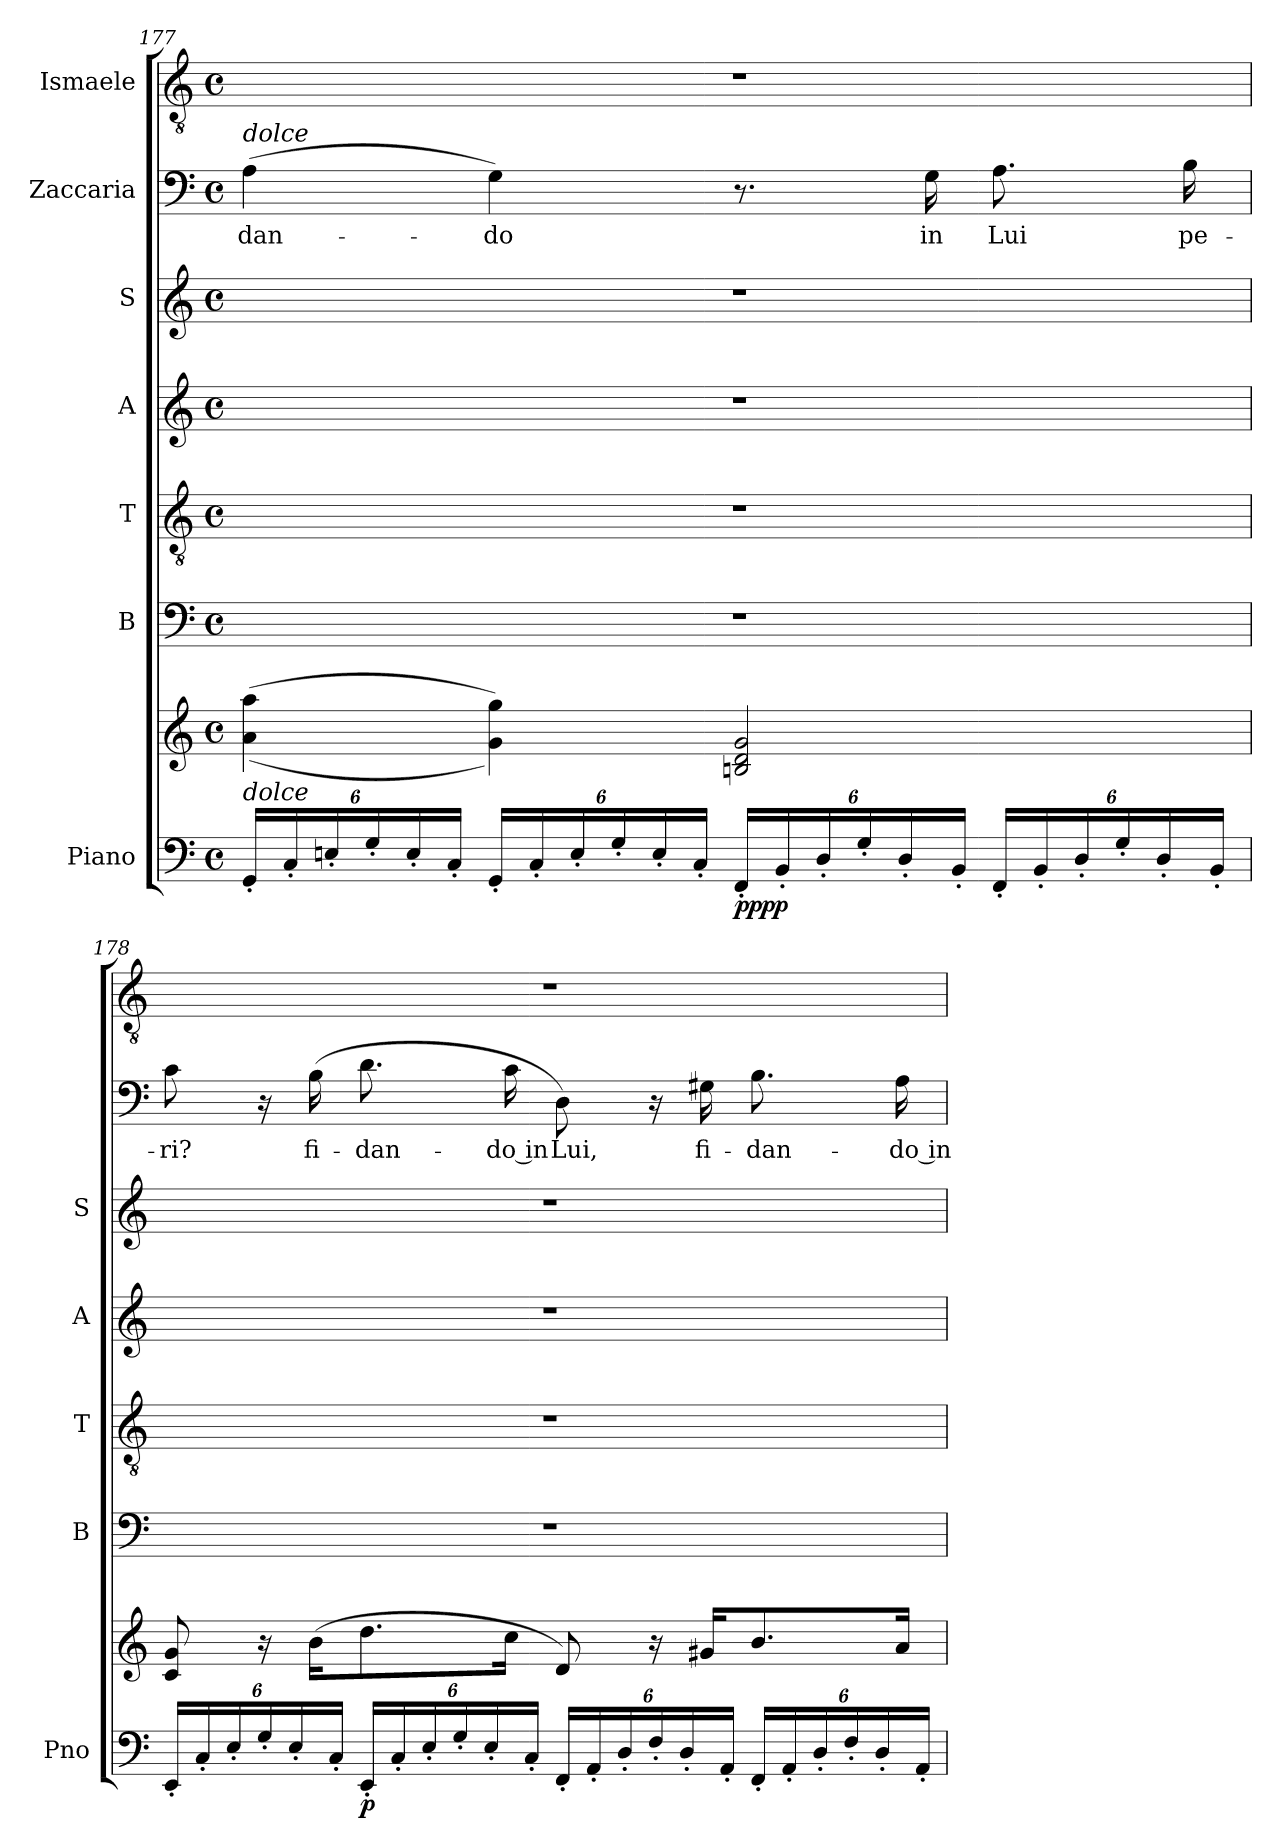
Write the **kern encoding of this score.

**kern	**kern	**dynam	**kern	**kern	**kern	**kern	**kern	**text	**kern
*part7	*part7	*part7	*part6	*part5	*part4	*part3	*part2	*part2	*part1
*staff8	*staff7	*staff7/8	*staff6	*staff5	*staff4	*staff3	*staff2	*staff2	*staff1
*I"Piano	*	*	*I"B	*I"T	*I"A	*I"S	*I"Zaccaria	*	*I"Ismaele
*I'Pno	*	*	*I'B	*I'T	*I'A	*I'S	*	*	*
*clefF4	*clefG2	*	*clefF4	*clefGv2	*clefG2	*clefG2	*clefF4	*	*clefGv2
*k[]	*k[]	*	*k[]	*k[]	*k[]	*k[]	*k[]	*	*k[]
*M4/4	*M4/4	*	*M4/4	*M4/4	*M4/4	*M4/4	*M4/4	*	*M4/4
*met(c)	*met(c)	*	*met(c)	*met(c)	*met(c)	*met(c)	*met(c)	*	*met(c)
*Xbrackettup	*	*	*	*	*	*	*	*	*
=177	=177	=177	=177	=177	=177	=177	=177	=177	=177
!	!	!	!	!	!	!	!LO:TX:a:i:t=dolce	!	!
!LO:TX:a:i:t=dolce	!	!	!	!	!	!	!	!	!
!	!	!	!	!	!	!	!	!LO:LY:b	!
24GG'/LL	((4a\ 4aa\	.	1r	1r	1r	1r	(4A\	-dan-	1r
24C'/	.	.	.	.	.	.	.	.	.
24En'/	.	.	.	.	.	.	.	.	.
24G'/	.	.	.	.	.	.	.	.	.
24E'/	.	.	.	.	.	.	.	.	.
24C'/JJ	.	.	.	.	.	.	.	.	.
!	!	!	!	!	!	!	!	!LO:LY:b	!
24GG'/LL	4g\ 4gg\))	.	.	.	.	.	4G\)	-do	.
24C'/	.	.	.	.	.	.	.	.	.
24E'/	.	.	.	.	.	.	.	.	.
24G'/	.	.	.	.	.	.	.	.	.
24E'/	.	.	.	.	.	.	.	.	.
24C'/JJ	.	.	.	.	.	.	.	.	.
!	!	!LO:DY:b=2	!	!	!	!	!	!	!
!	!	!LO:DY:n=1:b	!	!	!	!	!	!	!
24FF'/LL	2Bn/ 2d/ 2g/	pp pp	.	.	.	.	8.r	.	.
24BB'/	.	.	.	.	.	.	.	.	.
24D'/	.	.	.	.	.	.	.	.	.
24G'/	.	.	.	.	.	.	.	.	.
24D'/	.	.	.	.	.	.	.	.	.
!	!	!	!	!	!	!	!	!LO:LY:b	!
.	.	.	.	.	.	.	16G\	in	.
24BB'/JJ	.	.	.	.	.	.	.	.	.
!	!	!	!	!	!	!	!	!LO:LY:b	!
24FF'/LL	.	.	.	.	.	.	8.A\	Lui	.
24BB'/	.	.	.	.	.	.	.	.	.
24D'/	.	.	.	.	.	.	.	.	.
24G'/	.	.	.	.	.	.	.	.	.
24D'/	.	.	.	.	.	.	.	.	.
!	!	!	!	!	!	!	!	!LO:LY:b	!
.	.	.	.	.	.	.	16B\	pe-	.
24BB'/JJ	.	.	.	.	.	.	.	.	.
!!LO:LB:g=z
=178	=178	=178	=178	=178	=178	=178	=178	=178	=178
!	!	!	!	!	!	!	!	!LO:LY:b	!
24EE'/LL	8c/ 8g/	.	1r	1r	1r	1r	8c\	-ri?	1r
24C'/	.	.	.	.	.	.	.	.	.
24E'/	.	.	.	.	.	.	.	.	.
24G'/	16r	.	.	.	.	.	16r	.	.
24E'/	.	.	.	.	.	.	.	.	.
!	!	!	!	!	!	!	!	!LO:LY:b	!
.	(16b\KL	.	.	.	.	.	(16B\	fi-	.
24C'/JJ	.	.	.	.	.	.	.	.	.
!	!	!LO:DY:b=2	!	!	!	!	!	!LO:LY:b	!
24EE'/LL	8.dd\	p	.	.	.	.	8.d\	-dan-	.
24C'/	.	.	.	.	.	.	.	.	.
24E'/	.	.	.	.	.	.	.	.	.
24G'/	.	.	.	.	.	.	.	.	.
24E'/	.	.	.	.	.	.	.	.	.
!	!	!	!	!	!	!	!	!LO:LY:b	!
.	16cc\Jk	.	.	.	.	.	16c\	do in	.
24C'/JJ	.	.	.	.	.	.	.	.	.
!	!	!	!	!	!	!	!	!LO:LY:b	!
24FF'/LL	8d/)	.	.	.	.	.	8D\)	Lui,	.
24AA'/	.	.	.	.	.	.	.	.	.
24D'/	.	.	.	.	.	.	.	.	.
24F'/	16r	.	.	.	.	.	16r	.	.
24D'/	.	.	.	.	.	.	.	.	.
!	!	!	!	!	!	!	!	!LO:LY:b	!
.	16g#X/KL	.	.	.	.	.	16G#X\	fi-	.
24AA'/JJ	.	.	.	.	.	.	.	.	.
!	!	!	!	!	!	!	!	!LO:LY:b	!
24FF'/LL	8.b/	.	.	.	.	.	8.B\	-dan-	.
24AA'/	.	.	.	.	.	.	.	.	.
24D'/	.	.	.	.	.	.	.	.	.
24F'/	.	.	.	.	.	.	.	.	.
24D'/	.	.	.	.	.	.	.	.	.
!	!	!	!	!	!	!	!	!LO:LY:b	!
.	16a/Jk	.	.	.	.	.	16A\	do in	.
24AA'/JJ	.	.	.	.	.	.	.	.	.
=	=	=	=	=	=	=	=	=	=
*-	*-	*-	*-	*-	*-	*-	*-	*-	*-
